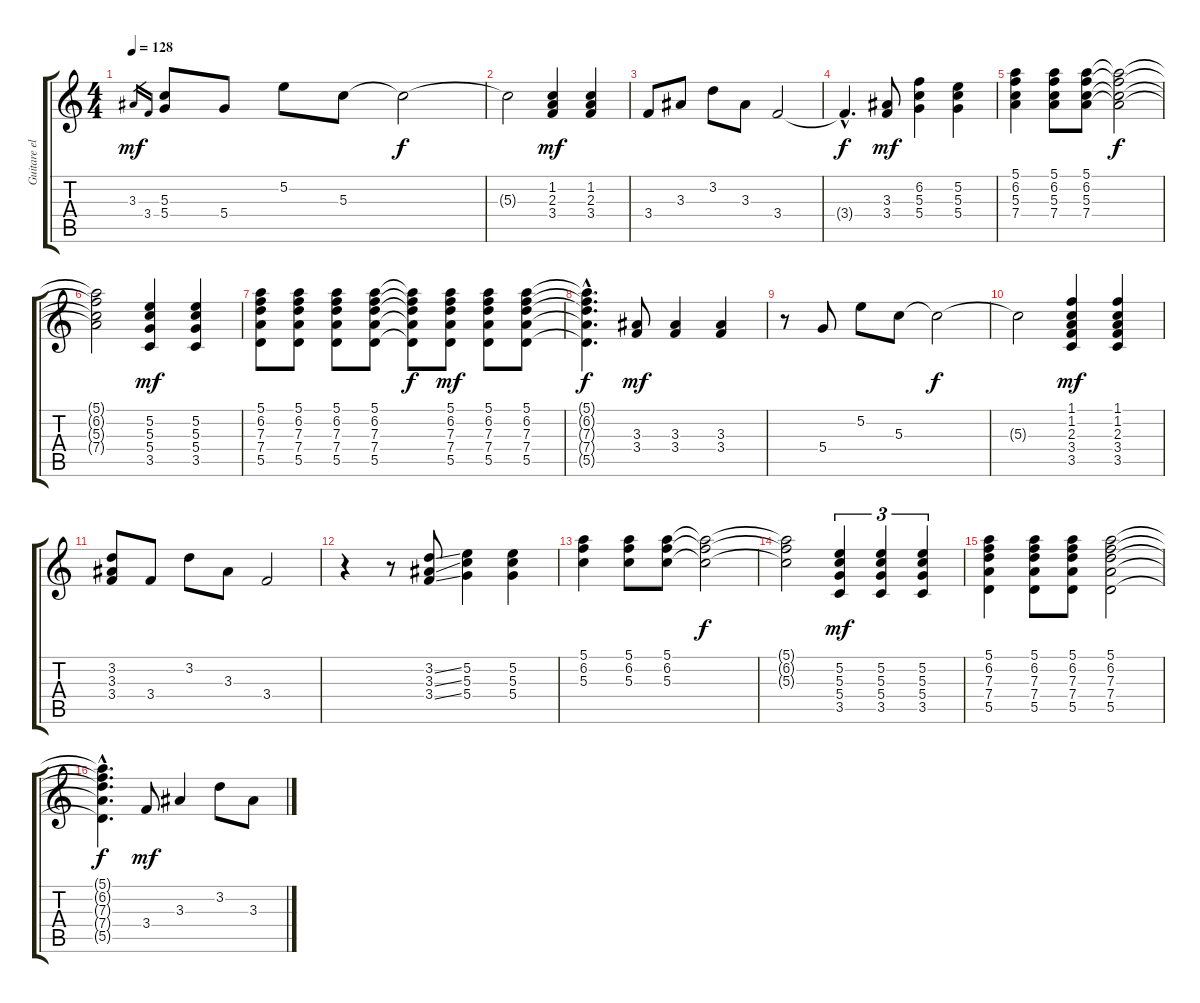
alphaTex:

\track ("Guitare elec 2" "Guitare el") {instrument electricguitarclean}
\staff {score tabs}
\tuning (E4 B3 G3 D3 A2 E2) {hide}
\ts (4 4)
\tempo 128
\clef g2
\ks c
3.3.16{gr dy mf} 3.4.16{gr} (5.3 5.4).8 5.4.8 5.2.8 5.3.8 5.3{t}.2{dy f} |
5.3{t}.2 (1.2 2.3 3.4).4{dy mf} (1.2 2.3 3.4).4 |
3.4.8 3.3.8 3.2.8 3.3.8 3.4.2 |
3.4{hac t}.4{d dy f} (3.3 3.4).8{dy mf} (6.2 5.3 5.4).4 (5.2 5.3 5.4).4 |
(5.1 6.2 5.3 7.4).4 (5.1 6.2 5.3 7.4).8 (5.1 6.2 5.3 7.4).8 (5.1{t} 6.2{t} 5.3{t} 7.4{t}).2{dy f} |
(5.1{t} 6.2{t} 5.3{t} 7.4{t}).2 (5.2 5.3 5.4 3.5).4{dy mf} (5.2 5.3 5.4 3.5).4 |
(5.1 6.2 7.3 7.4 5.5).8 (5.1 6.2 7.3 7.4 5.5).8 (5.1 6.2 7.3 7.4 5.5).8 (5.1 6.2 7.3 7.4 5.5).8 (5.1{t} 6.2{t} 7.3{t} 7.4{t} 5.5{t}).8{dy f} (5.1 6.2 7.3 7.4 5.5).8{dy mf} (5.1 6.2 7.3 7.4 5.5).8 (5.1 6.2 7.3 7.4 5.5).8 |
(5.1{hac t} 6.2{hac t} 7.3{hac t} 7.4{hac t} 5.5{hac t}).4{d dy f} (3.3 3.4).8{dy mf} (3.3 3.4).4 (3.3 3.4).4 |
r.8 5.4.8 5.2.8 5.3.8 5.3{t}.2{dy f} |
5.3{t}.2 (1.1 1.2 2.3 3.4 3.5).4{dy mf} (1.1 1.2 2.3 3.4 3.5).4 |
(3.2 3.3 3.4).8 3.4.8 3.2.8 3.3.8 3.4.2 |
r.4 r.8 (3.2{ss} 3.3{ss} 3.4{ss}).8 (5.2 5.3 5.4).4 (5.2 5.3 5.4).4 |
(5.1 6.2 5.3).4 (5.1 6.2 5.3).8 (5.1 6.2 5.3).8 (5.1{t} 6.2{t} 5.3{t}).2{dy f} |
(5.1{t} 6.2{t} 5.3{t}).2 (5.2 5.3 5.4 3.5).4{tu (3 2) dy mf} (5.2 5.3 5.4 3.5).4{tu (3 2)} (5.2 5.3 5.4 3.5).4{tu (3 2)} |
(5.1 6.2 7.3 7.4 5.5).4 (5.1 6.2 7.3 7.4 5.5).8 (5.1 6.2 7.3 7.4 5.5).8 (5.1 6.2 7.3 7.4 5.5).2 |
(5.1{hac t} 6.2{hac t} 7.3{hac t} 7.4{hac t} 5.5{hac t}).4{d dy f} 3.4.8{dy mf} 3.3.4 3.2.8 3.3.8
